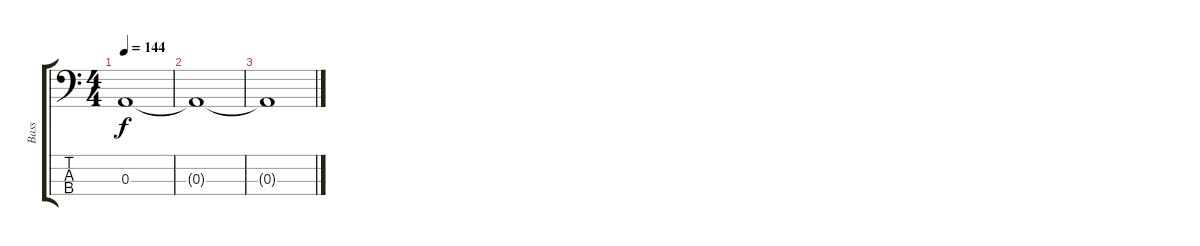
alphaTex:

\track ("Bass" "Bass") {instrument electricbassfinger}
\staff {score tabs}
\tuning (G2 D2 A1 E1) {hide}
\ts (4 4)
\tempo 144
\clef f4
\ks c
0.3{t}.1{dy f} |
0.3{t}.1 |
0.3{t}.1
